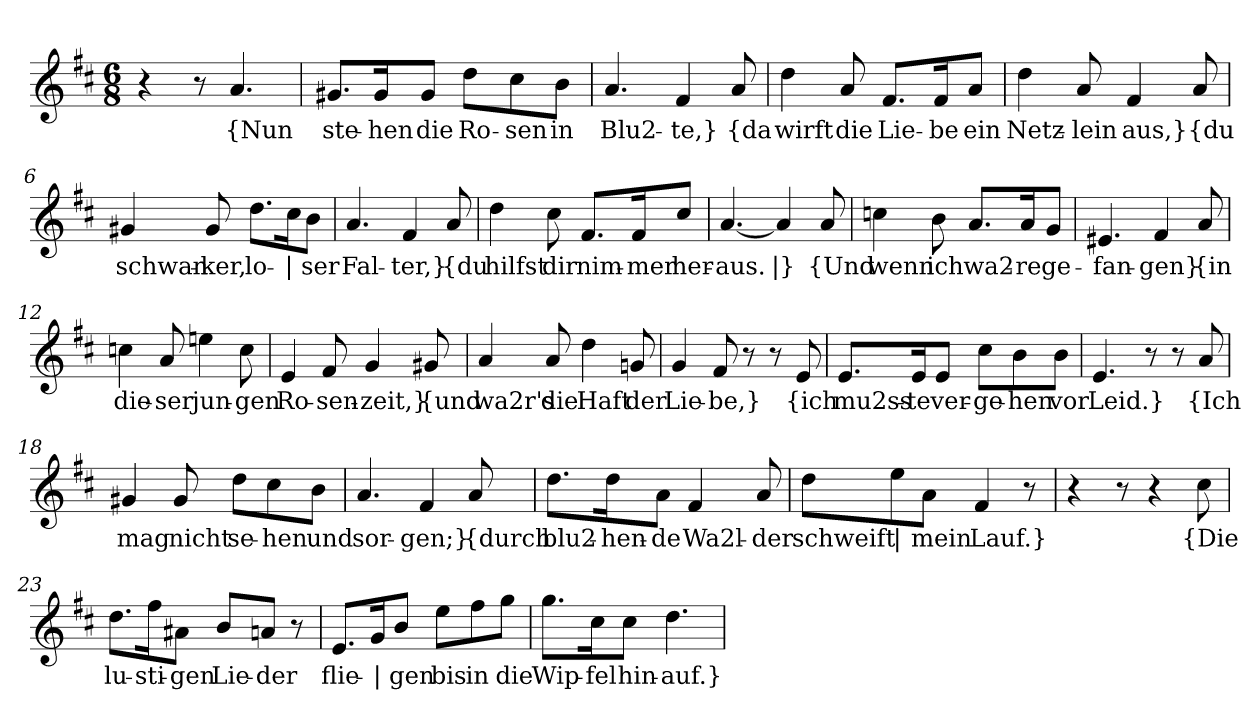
**kern	**text
*part1	*part1
*staff1	*staff1
*clefG2	*
*k[f#c#]	*
*M6/8	*
=1	=1
4r	.
8r	.
!	!LO:LY:b
4.a/	{Nun
=2	=2
!	!LO:LY:b
8.g#X/L	ste-
!	!LO:LY:b
16g#/K	-hen
!	!LO:LY:b
8g#/J	die
!	!LO:LY:b
8dd\L	Ro-
!	!LO:LY:b
8cc#\	-sen
!	!LO:LY:b
8b\J	in
=3	=3
!	!LO:LY:b
4.a/	Blu2-
!	!LO:LY:b
4f#/	-te,}
!	!LO:LY:b
8a/	{da
=4	=4
!	!LO:LY:b
4dd\	wirft
!	!LO:LY:b
8a/	die
!	!LO:LY:b
8.f#/L	Lie-
!	!LO:LY:b
16f#/K	-be
!	!LO:LY:b
8a/J	ein
=5	=5
!	!LO:LY:b
4dd\	Netz-
!	!LO:LY:b
8a/	lein
!	!LO:LY:b
4f#/	aus,}
!	!LO:LY:b
8a/	{du
!!LO:LB:g=z
=6	=6
!	!LO:LY:b
4g#X/	schwan-
!	!LO:LY:b
8g#/	-ker,
!	!LO:LY:b
8.dd\L	lo-
!	!LO:LY:b
16cc#\K	|
!	!LO:LY:b
8b\J	-ser
=7	=7
!	!LO:LY:b
4.a/	Fal-
!	!LO:LY:b
4f#/	-ter,}
!	!LO:LY:b
8a/	{du
=8	=8
!	!LO:LY:b
4dd\	hilfst
!	!LO:LY:b
8cc#\	dir
!	!LO:LY:b
8.f#/L	nim-
!	!LO:LY:b
16f#/K	-mer
!	!LO:LY:b
8cc#/J	her-
=9	=9
!	!LO:LY:b
[4.a/	-aus.
!	!LO:LY:b
4a/]	|}
!	!LO:LY:b
8a/	{Und
=10	=10
!	!LO:LY:b
4ccn\	wenn
!	!LO:LY:b
8b\	ich
!	!LO:LY:b
8.a/L	wa2-
!	!LO:LY:b
16a/K	-re
!	!LO:LY:b
8g/J	ge-
!!LO:LB:g=z
=11	=11
!	!LO:LY:b
4.e#X/	-fan-
!	!LO:LY:b
4f#/	-gen}
!	!LO:LY:b
8a/	{in
=12	=12
!	!LO:LY:b
4ccn\	die-
!	!LO:LY:b
8a/	-ser
!	!LO:LY:b
4een\	jun-
!	!LO:LY:b
8cc\	-gen
=13	=13
!	!LO:LY:b
4e/	Ro-
!	!LO:LY:b
8f#/	-sen-
!	!LO:LY:b
4g/	-zeit,}
!	!LO:LY:b
8g#X/	{und
=14	=14
!	!LO:LY:b
4a/	wa2r's
!	!LO:LY:b
8a/	die
!	!LO:LY:b
4dd\	Haft
!	!LO:LY:b
8gn/	der
=15	=15
!	!LO:LY:b
4g/	Lie-
!	!LO:LY:b
8f#/	-be,}
8r	.
8r	.
!	!LO:LY:b
8e/	{ich
!!LO:LB:g=z
=16	=16
!	!LO:LY:b
8.e/L	mu2ss-
!	!LO:LY:b
16e/K	-te
!	!LO:LY:b
8e/J	ver-
!	!LO:LY:b
8cc#\L	-ge-
!	!LO:LY:b
8b\	-hen
!	!LO:LY:b
8b\J	vor
=17	=17
!	!LO:LY:b
4.e/	Leid.}
8r	.
8r	.
!	!LO:LY:b
8a/	{Ich
=18	=18
!	!LO:LY:b
4g#X/	mag
!	!LO:LY:b
8g#/	nicht
!	!LO:LY:b
8dd\L	se-
!	!LO:LY:b
8cc#\	-hen
!	!LO:LY:b
8b\J	und
=19	=19
!	!LO:LY:b
4.a/	sor-
!	!LO:LY:b
4f#/	-gen;}
!	!LO:LY:b
8a/	{durch
!!LO:LB:g=z
=20	=20
!	!LO:LY:b
8.dd\L	blu2-
!	!LO:LY:b
16dd\K	-hen-
!	!LO:LY:b
8a\J	-de
!	!LO:LY:b
4f#/	Wa2l-
!	!LO:LY:b
8a/	-der
=21	=21
!	!LO:LY:b
8dd\L	schweift
!	!LO:LY:b
8ee\	|
!	!LO:LY:b
8a\J	mein
!	!LO:LY:b
4f#/	Lauf.}
8r	.
=22	=22
4r	.
8r	.
4r	.
!	!LO:LY:b
8cc#\	{Die
=23	=23
!	!LO:LY:b
8.dd\L	lu-
!	!LO:LY:b
16ff#\K	-sti-
!	!LO:LY:b
8a#X\J	-gen
!	!LO:LY:b
8b/L	Lie-
!	!LO:LY:b
8an/J	-der
8r	.
!!LO:LB:g=z
=24	=24
!	!LO:LY:b
8.e/L	flie-
!	!LO:LY:b
16g/K	|
!	!LO:LY:b
8b/J	-gen
!	!LO:LY:b
8ee\L	bis
!	!LO:LY:b
8ff#\	in
!	!LO:LY:b
8gg\J	die
=25	=25
!	!LO:LY:b
8.gg\L	Wip-
!	!LO:LY:b
16cc#\K	-fel
!	!LO:LY:b
8cc#\J	hin-
!	!LO:LY:b
4.dd\	-auf.}
=	=
*-	*-
